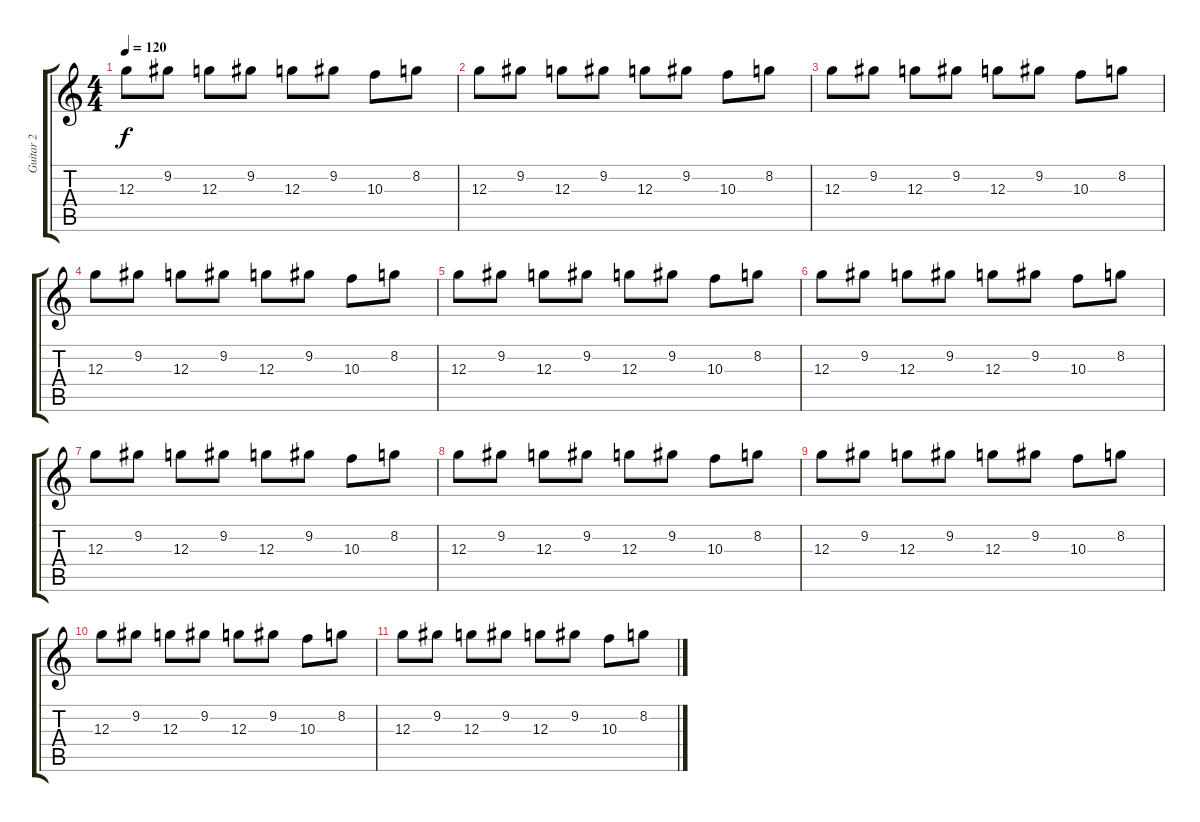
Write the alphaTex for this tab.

\track ("Guitar 2" "Guitar 2") {instrument electricguitarjazz}
\staff {score tabs}
\tuning (E4 B3 G3 D3 A2 E2) {hide}
\ts (4 4)
\tempo 120
\clef g2
\ks c
12.3.8{dy f} 9.2.8 12.3.8 9.2.8 12.3.8 9.2.8 10.3.8 8.2.8 |
12.3.8 9.2.8 12.3.8 9.2.8 12.3.8 9.2.8 10.3.8 8.2.8 |
12.3.8 9.2.8 12.3.8 9.2.8 12.3.8 9.2.8 10.3.8 8.2.8 |
12.3.8 9.2.8 12.3.8 9.2.8 12.3.8 9.2.8 10.3.8 8.2.8 |
12.3.8 9.2.8 12.3.8 9.2.8 12.3.8 9.2.8 10.3.8 8.2.8 |
12.3.8 9.2.8 12.3.8 9.2.8 12.3.8 9.2.8 10.3.8 8.2.8 |
12.3.8 9.2.8 12.3.8 9.2.8 12.3.8 9.2.8 10.3.8 8.2.8 |
12.3.8 9.2.8 12.3.8 9.2.8 12.3.8 9.2.8 10.3.8 8.2.8 |
12.3.8 9.2.8 12.3.8 9.2.8 12.3.8 9.2.8 10.3.8 8.2.8 |
12.3.8 9.2.8 12.3.8 9.2.8 12.3.8 9.2.8 10.3.8 8.2.8 |
12.3.8 9.2.8 12.3.8 9.2.8 12.3.8 9.2.8 10.3.8 8.2.8
